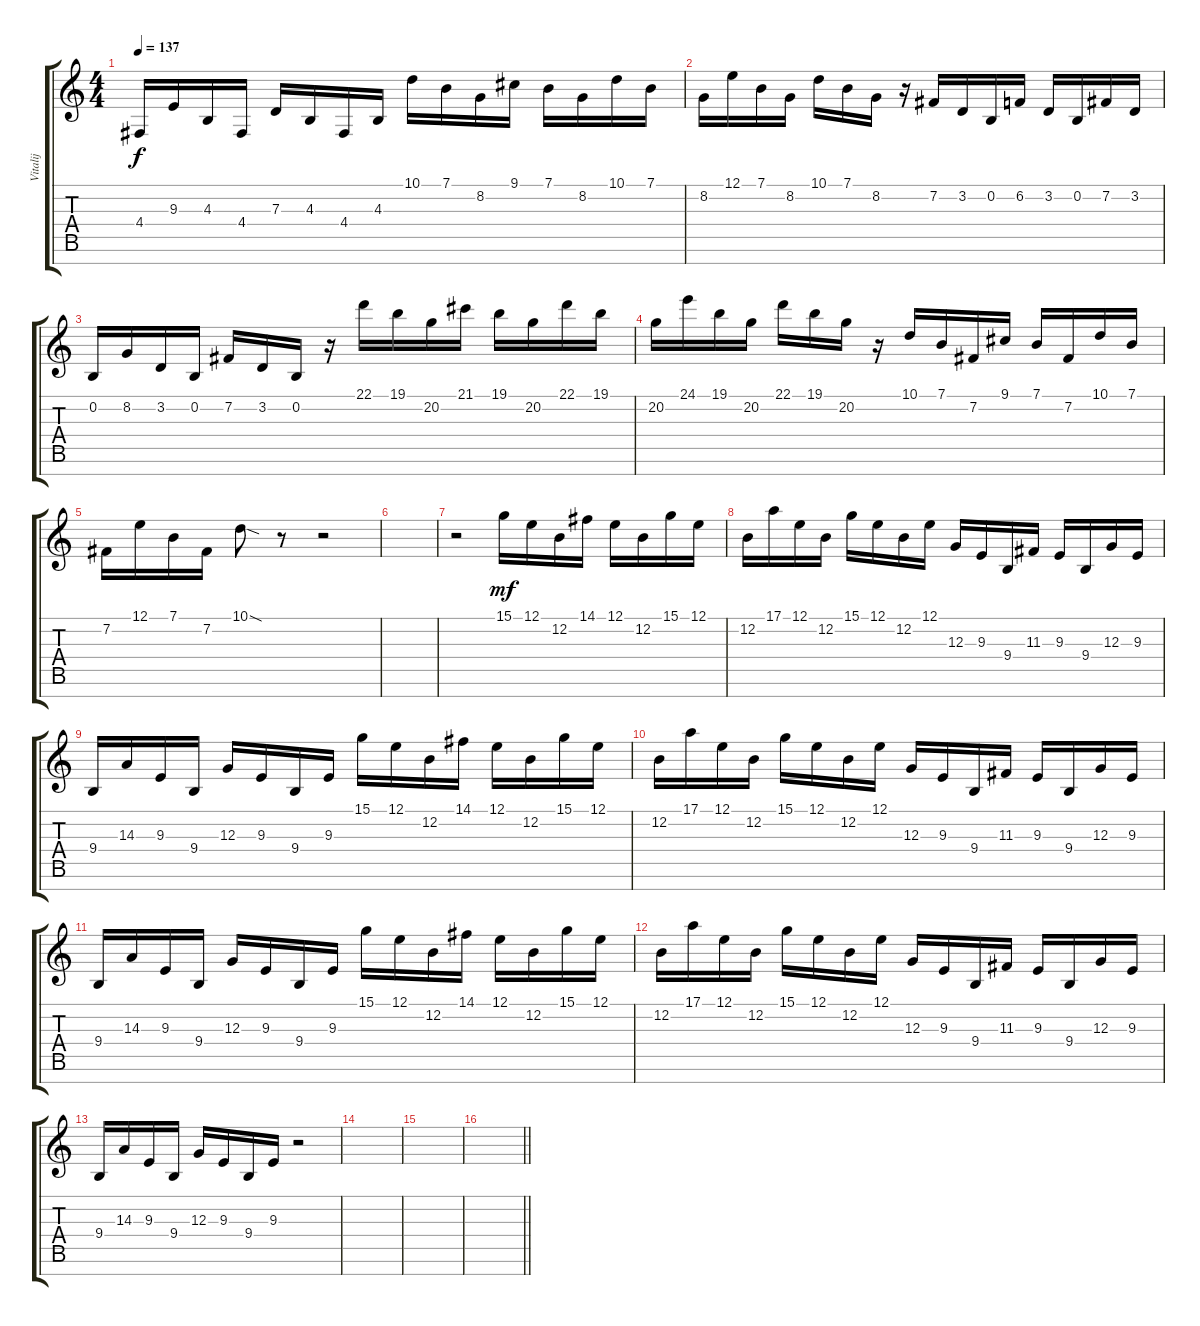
\track ("Vitalij" "Vitalij") {instrument lead1square}
\staff {score tabs}
\tuning (E4 B3 G3 D3 A2 E2 B1) {hide}
\ts (4 4)
\tempo 137
\clef g2
\ks c
4.4.16{dy f} 9.3.16 4.3.16 4.4.16 7.3.16 4.3.16 4.4.16 4.3.16 10.1.16{instrument harpsichord} 7.1.16 8.2.16 9.1.16 7.1.16 8.2.16 10.1.16 7.1.16 |
8.2.16 12.1.16 7.1.16 8.2.16 10.1.16 7.1.16 8.2.16 r.16 7.2.16{instrument drawbarorgan} 3.2.16 0.2.16 6.2.16 3.2.16 0.2.16 7.2.16 3.2.16 |
0.2.16 8.2.16 3.2.16 0.2.16 7.2.16 3.2.16 0.2.16 r.16 22.1.16{instrument harpsichord} 19.1.16 20.2.16 21.1.16 19.1.16 20.2.16 22.1.16 19.1.16 |
20.2.16 24.1.16 19.1.16 20.2.16 22.1.16 19.1.16 20.2.16 r.16 10.1.16{instrument drawbarorgan} 7.1.16 7.2.16 9.1.16 7.1.16 7.2.16 10.1.16 7.1.16 |
7.2.16 12.1.16 7.1.16 7.2.16 10.1{sod}.8 r.8 r.2 |
|
r.2 15.1.16{dy mf instrument harpsichord} 12.1.16 12.2.16 14.1.16 12.1.16 12.2.16 15.1.16 12.1.16 |
12.2.16 17.1.16 12.1.16 12.2.16 15.1.16 12.1.16 12.2.16 12.1.16 12.3.16{instrument drawbarorgan} 9.3.16 9.4.16 11.3.16 9.3.16 9.4.16 12.3.16 9.3.16 |
9.4.16 14.3.16 9.3.16 9.4.16 12.3.16 9.3.16 9.4.16 9.3.16 15.1.16{instrument harpsichord} 12.1.16 12.2.16 14.1.16 12.1.16 12.2.16 15.1.16 12.1.16 |
12.2.16 17.1.16 12.1.16 12.2.16 15.1.16 12.1.16 12.2.16 12.1.16 12.3.16{instrument drawbarorgan} 9.3.16 9.4.16 11.3.16 9.3.16 9.4.16 12.3.16 9.3.16 |
9.4.16 14.3.16 9.3.16 9.4.16 12.3.16 9.3.16 9.4.16 9.3.16 15.1.16{instrument harpsichord} 12.1.16 12.2.16 14.1.16 12.1.16 12.2.16 15.1.16 12.1.16 |
12.2.16 17.1.16 12.1.16 12.2.16 15.1.16 12.1.16 12.2.16 12.1.16 12.3.16{instrument drawbarorgan} 9.3.16 9.4.16 11.3.16 9.3.16 9.4.16 12.3.16 9.3.16 |
9.4.16 14.3.16 9.3.16 9.4.16 12.3.16 9.3.16 9.4.16 9.3.16 r.2 |
|
|
\barLineRight lightlight
